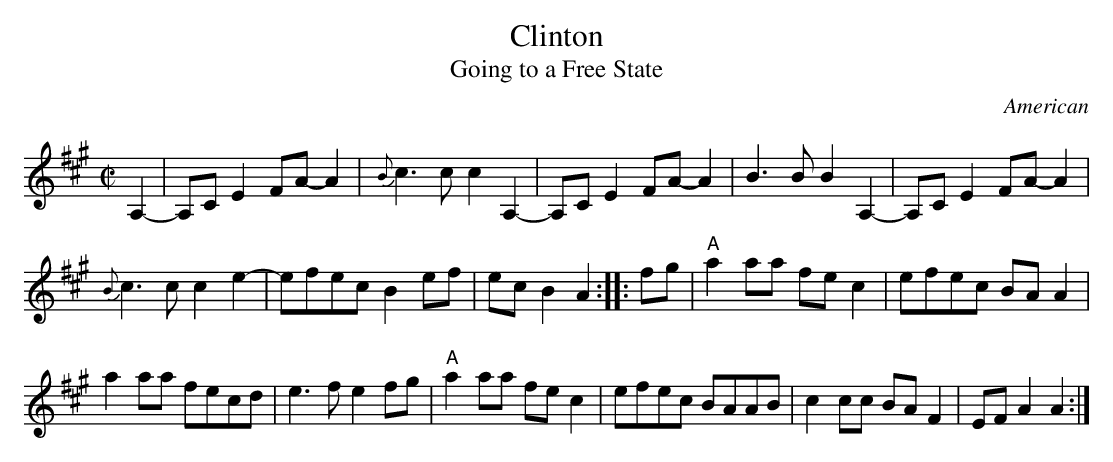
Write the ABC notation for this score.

X:1
T: Clinton
T: Going to a Free State
O: American
M: C|
L: 1/8
K: A
A,2- |\
A,CE2 FA-A2 | {B}c3c c2A,2- | A,CE2 FA-A2 | B3B B2A,2- | A,CE2 FA-A2 |
{B}c3c c2e2- | efec B2ef | ecB2 A2 :: fg | "A"a2aa fec2 | efec BAA2 |
a2aa fecd | e3f e2fg | "A"a2aa fec2 | efec BAAB | c2cc BAF2 | EFA2 A2 :|
